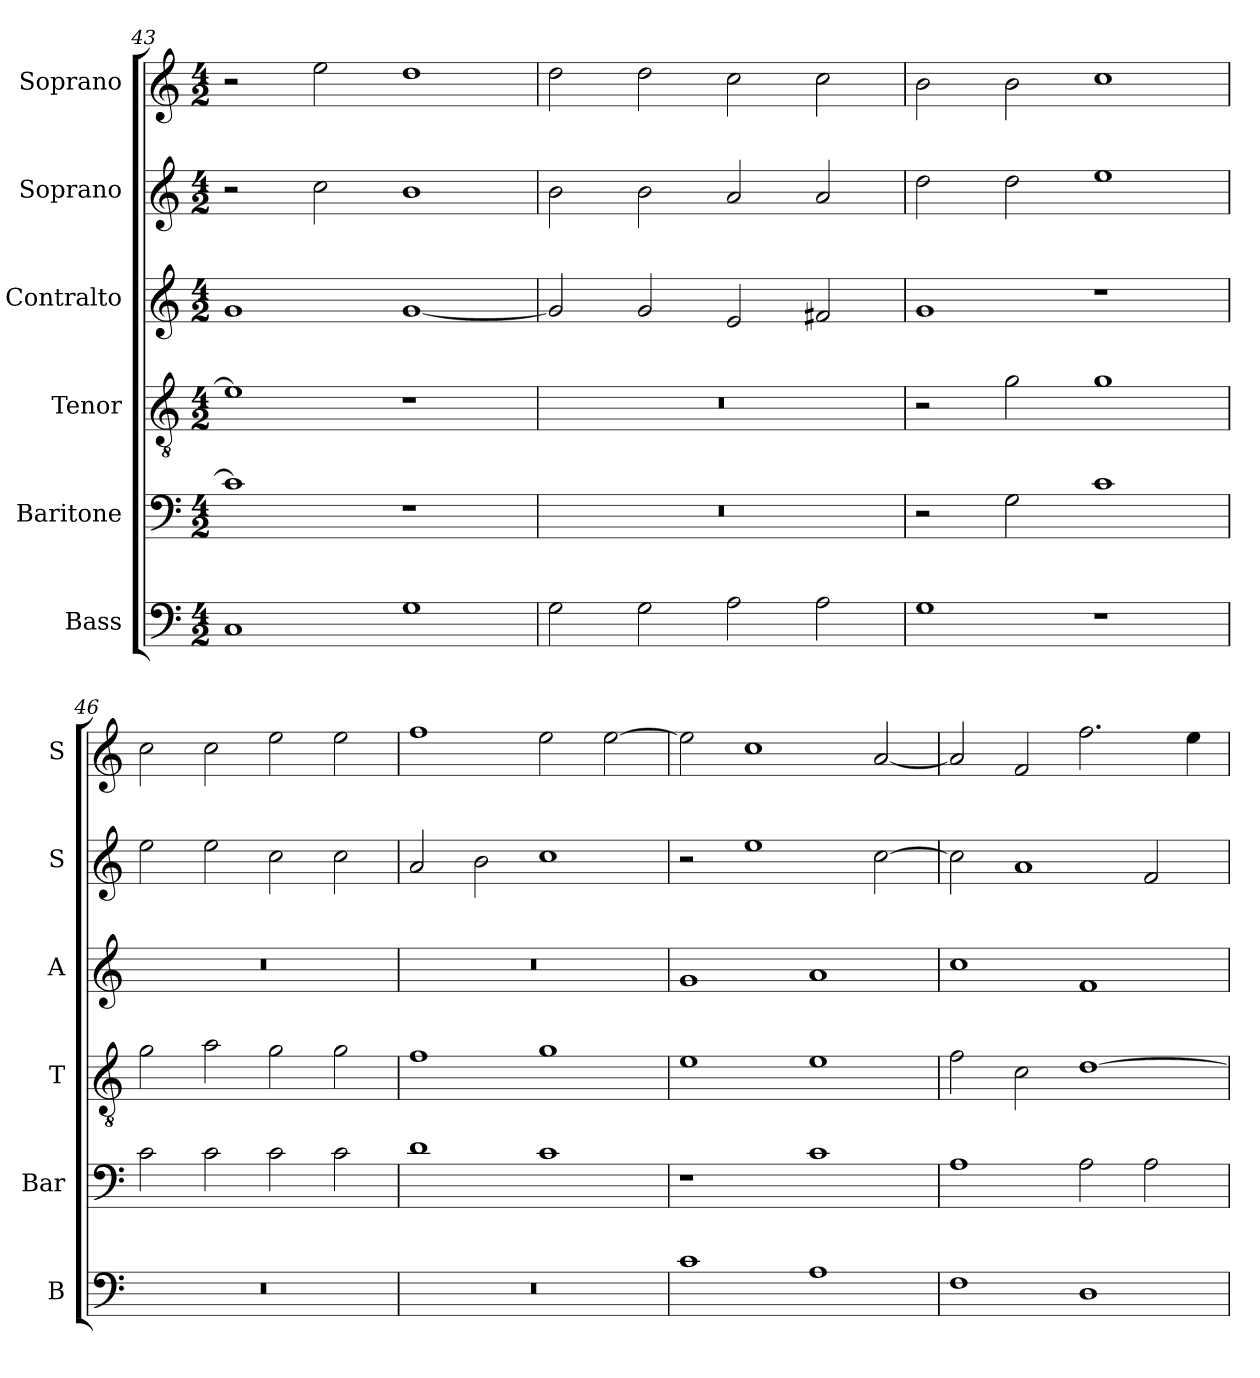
**kern	**kern	**kern	**kern	**kern	**kern
*part6	*part5	*part4	*part3	*part2	*part1
*staff6	*staff5	*staff4	*staff3	*staff2	*staff1
*I"Bass	*I"Baritone	*I"Tenor	*I"Contralto	*I"Soprano	*I"Soprano
*I'B	*I'Bar	*I'T	*I'A	*I'S	*I'S
*clefF4	*clefF4	*clefGv2	*clefG2	*clefG2	*clefG2
*k[]	*k[]	*k[]	*k[]	*k[]	*k[]
*G:mix	*G:mix	*G:mix	*G:mix	*G:mix	*G:mix
*M4/2	*M4/2	*M4/2	*M4/2	*M4/2	*M4/2
=43	=43	=43	=43	=43	=43
1C	1c]	1e]	1g	2r	2r
.	.	.	.	2cc	2ee
1G	1r	1r	[1g	1b	1dd
=44	=44	=44	=44	=44	=44
2G	0r	0r	2g]	2b	2dd
2G	.	.	2g	2b	2dd
2A	.	.	2e	2a	2cc
2A	.	.	2f#X	2a	2cc
=45	=45	=45	=45	=45	=45
1G	2r	2r	1g	2dd	2b
.	2G	2g	.	2dd	2b
1r	1c	1g	1r	1ee	1cc
=46	=46	=46	=46	=46	=46
0r	2c	2g	0r	2ee	2cc
.	2c	2a	.	2ee	2cc
.	2c	2g	.	2cc	2ee
.	2c	2g	.	2cc	2ee
=47	=47	=47	=47	=47	=47
0r	1d	1f	0r	2a	1ff
.	.	.	.	2b	.
.	1c	1g	.	1cc	2ee
.	.	.	.	.	[2ee
=48	=48	=48	=48	=48	=48
1c	1r	1e	1g	2r	2ee]
.	.	.	.	1ee	1cc
1A	1c	1e	1a	.	.
.	.	.	.	[2cc	[2a
=49	=49	=49	=49	=49	=49
1F	1A	2f	1cc	2cc]	2a]
.	.	2c	.	1a	2f
1D	2A	[1d	1f	.	2.ff
.	2A	.	.	2f	.
.	.	.	.	.	4ee
=	=	=	=	=	=
*-	*-	*-	*-	*-	*-
